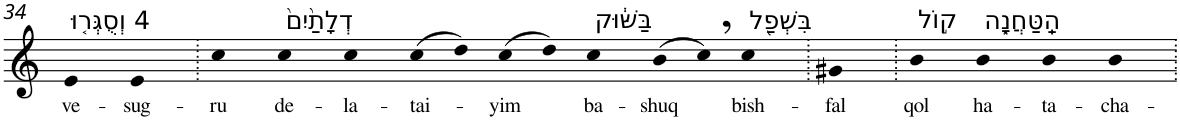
**kern	**text
*part1	*part1
*staff1	*staff1
*I"Piano	*
*I'Pno	*
!!LO:PB:g=z
*clefG2	*
*k[]	*
=34	=34
!LO:TX:a:t=4 וְסֻגְּר֤וּ	!
!	!LO:LY:b
4e	ve-
!	!LO:LY:b
4e	-sug-
=35.	=35.
!	!LO:LY:b
4cc	-ru
!LO:TX:a:t=דְלָתַ֙יִם֙	!
!	!LO:LY:b
4cc	de-
!	!LO:LY:b
4cc	-la-
!	!LO:LY:b
(>8cc	-tai-
8dd)	.
!	!LO:LY:b
(>8cc	-yim
8dd)	.
!LO:TX:a:t=בַּשּׁ֔וּק	!
!	!LO:LY:b
4cc	ba-
!	!LO:LY:b
(>8b	-shuq
8cc,)	.
!LO:TX:a:t=בִּשְׁפַ֖ל	!
!	!LO:LY:b
4cc	bish-
=36.	=36.
!	!LO:LY:b
4g#X	-fal
=37.	=37.
!LO:TX:a:t=ק֣וֹל	!
!	!LO:LY:b
4b	qol
!LO:TX:a:t=הַֽטַּחֲנָ֑ה	!
!	!LO:LY:b
4b	ha-
!	!LO:LY:b
4b	-ta-
!	!LO:LY:b
4b	-cha-
=.	=.
*-	*-
